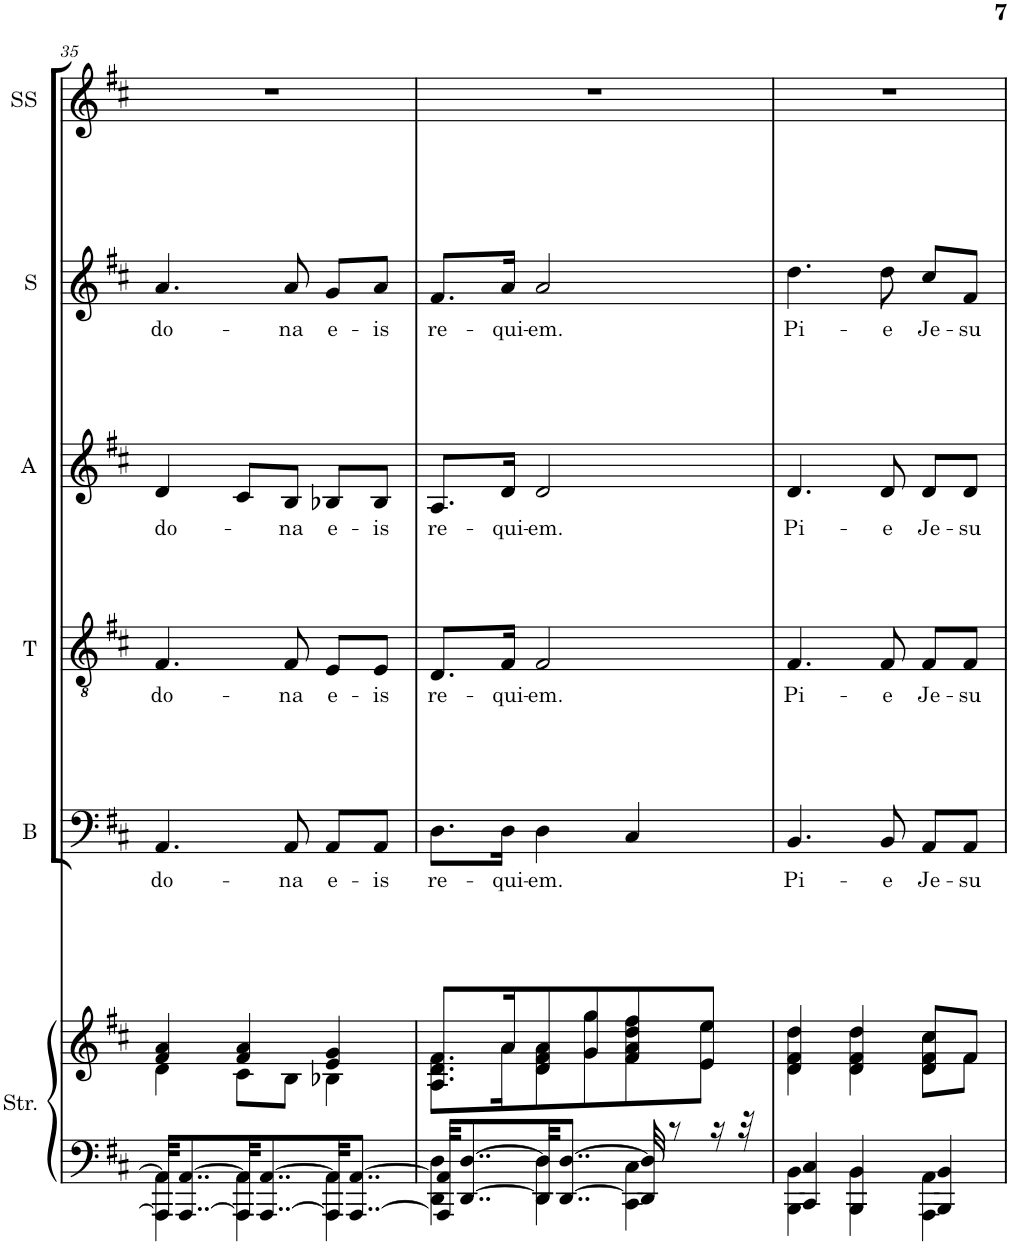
**kern	**kern	**kern	**text	**kern	**text	**kern	**text	**kern	**text	**kern
*part6	*part6	*part5	*part5	*part4	*part4	*part3	*part3	*part2	*part2	*part1
*staff7	*staff6	*staff5	*staff5	*staff4	*staff4	*staff3	*staff3	*staff2	*staff2	*staff1
*I"Strings	*	*I"Bass	*	*I"Tenor	*	*I"Alto	*	*I"Soprano	*	*I"Soprano Solo
*I'Str.	*	*I'B	*	*I'T	*	*I'A	*	*I'S	*	*I'SS
!!LO:PB:g=z
*clefF4	*clefG2	*clefF4	*	*clefGv2	*	*clefG2	*	*clefG2	*	*clefG2
*k[f#c#]	*k[f#c#]	*k[f#c#]	*	*k[f#c#]	*	*k[f#c#]	*	*k[f#c#]	*	*k[f#c#]
*D:	*D:	*D:	*	*D:	*	*D:	*	*D:	*	*D:
*M3/4	*M3/4	*M3/4	*	*M3/4	*	*M3/4	*	*M3/4	*	*M3/4
=35	=35	=35	=35	=35	=35	=35	=35	=35	=35	=35
*^	*^	*	*	*	*	*	*	*	*	*
!	!	!	!	!	!LO:LY:b	!	!LO:LY:b	!	!LO:LY:b	!	!LO:LY:b	!
32AAA/] 32AA/]KKL	4AAA\ 4AA\	4f#/ 4a/	4d\	4.AA/	do-	4.F#/	do-	4d/	do-	4.a/	do-	2.r
[8..AAA/ [8..AA/	.	.	.	.	.	.	.	.	.	.	.	.
32AAA/] 32AA/]LL	4AAA\ 4AA\	4f#/ 4a/	8c#\L	.	.	.	.	8c#/L	.	.	.	.
[8..AAA/ [8..AA/	.	.	.	.	.	.	.	.	.	.	.	.
!	!	!	!	!	!LO:LY:b	!	!LO:LY:b	!	!LO:LY:b	!	!LO:LY:b	!
.	.	.	8B\J	8AA/	-na	8F#/	-na	8B/J	-na	8a/	-na	.
!	!	!	!	!	!LO:LY:b	!	!LO:LY:b	!	!LO:LY:b	!	!LO:LY:b	!
32AAA/] 32AA/]LL	4AAA\ 4AA\	4e/ 4g/	4B-X\	8AA/L	e-	8E/L	e-	8B-X/L	e-	8g/L	e-	.
[8..AAA/ [8..AA/J	.	.	.	.	.	.	.	.	.	.	.	.
!	!	!	!	!	!LO:LY:b	!	!LO:LY:b	!	!LO:LY:b	!	!LO:LY:b	!
.	.	.	.	8AA/J	-is	8E/J	-is	8B-/J	-is	8a/J	-is	.
=36	=36	=36	=36	=36	=36	=36	=36	=36	=36	=36	=36	=36
!	!	!	!	!	!LO:LY:b	!	!LO:LY:b	!	!LO:LY:b	!	!LO:LY:b	!
32AAA/] 32AA/]KKL	4DD\ 4D\	8.A/ 8.d/ 8.f#/L	8.A\ 8.d\ 8.f#\L	8.D\L	re-	8.D/L	re-	8.A/L	re-	8.f#/L	re-	2.r
[8..DD/ [8..D/	.	.	.	.	.	.	.	.	.	.	.	.
!	!	!	!	!	!LO:LY:b	!	!LO:LY:b	!	!LO:LY:b	!	!LO:LY:b	!
.	.	16a/L	16a\L	16D\Jk	-qui-	16F#/Jk	-qui-	16d/Jk	-qui-	16a/Jk	-qui-	.
!	!	!	!	!	!LO:LY:b	!	!LO:LY:b	!	!LO:LY:b	!	!LO:LY:b	!
32DD/] 32D/]LL	4DD\ 4D\	8d/ 8f#/ 8a/	8d\ 8f#\ 8a\	4D\	-em.	2F#/	-em.	2d/	-em.	2a/	-em.	.
[8..DD/ [8..D/J	.	.	.	.	.	.	.	.	.	.	.	.
.	.	8g/ 8gg/	8g\ 8gg\	.	.	.	.	.	.	.	.	.
32DD/] 32D/]	4CC#\ 4C#\	8f#/ 8a/ 8dd/ 8ff#/	8f#\ 8a\ 8dd\ 8ff#\	4C#/	.	.	.	.	.	.	.	.
8r	.	.	.	.	.	.	.	.	.	.	.	.
.	.	8e/ 8ee/J	8e\ 8ee\J	.	.	.	.	.	.	.	.	.
16r	.	.	.	.	.	.	.	.	.	.	.	.
32r	.	.	.	.	.	.	.	.	.	.	.	.
=37	=37	=37	=37	=37	=37	=37	=37	=37	=37	=37	=37	=37
!	!	!	!	!	!LO:LY:b	!	!LO:LY:b	!	!LO:LY:b	!	!LO:LY:b	!
4CC#/ 4C#/	4BBB\ 4BB\	4d/ 4f#/ 4dd/	4d\ 4f#\ 4dd\	4.BB/	Pi-	4.F#/	Pi-	4.d/	Pi-	4.dd\	Pi-	2.r
4BBB/ 4BB/	4BBB\ 4BB\	4d/ 4f#/ 4dd/	4d\ 4f#\ 4dd\	.	.	.	.	.	.	.	.	.
!	!	!	!	!	!LO:LY:b	!	!LO:LY:b	!	!LO:LY:b	!	!LO:LY:b	!
.	.	.	.	8BB/	-e	8F#/	-e	8d/	-e	8dd\	-e	.
!	!	!	!	!	!LO:LY:b	!	!LO:LY:b	!	!LO:LY:b	!	!LO:LY:b	!
4BBB/ 4BB/	4AAA\ 4AA\	8d/ 8f#/ 8cc#/L	8d\ 8f#\ 8cc#\L	8AA/L	Je-	8F#/L	Je-	8d/L	Je-	8cc#/L	Je-	.
!	!	!	!	!	!LO:LY:b	!	!LO:LY:b	!	!LO:LY:b	!	!LO:LY:b	!
.	.	8f#/J	8f#\J	8AA/J	-su	8F#/J	-su	8d/J	-su	8f#/J	-su	.
*v	*v	*	*	*	*	*	*	*	*	*	*	*
*	*v	*v	*	*	*	*	*	*	*	*	*
=	=	=	=	=	=	=	=	=	=	=
*-	*-	*-	*-	*-	*-	*-	*-	*-	*-	*-
